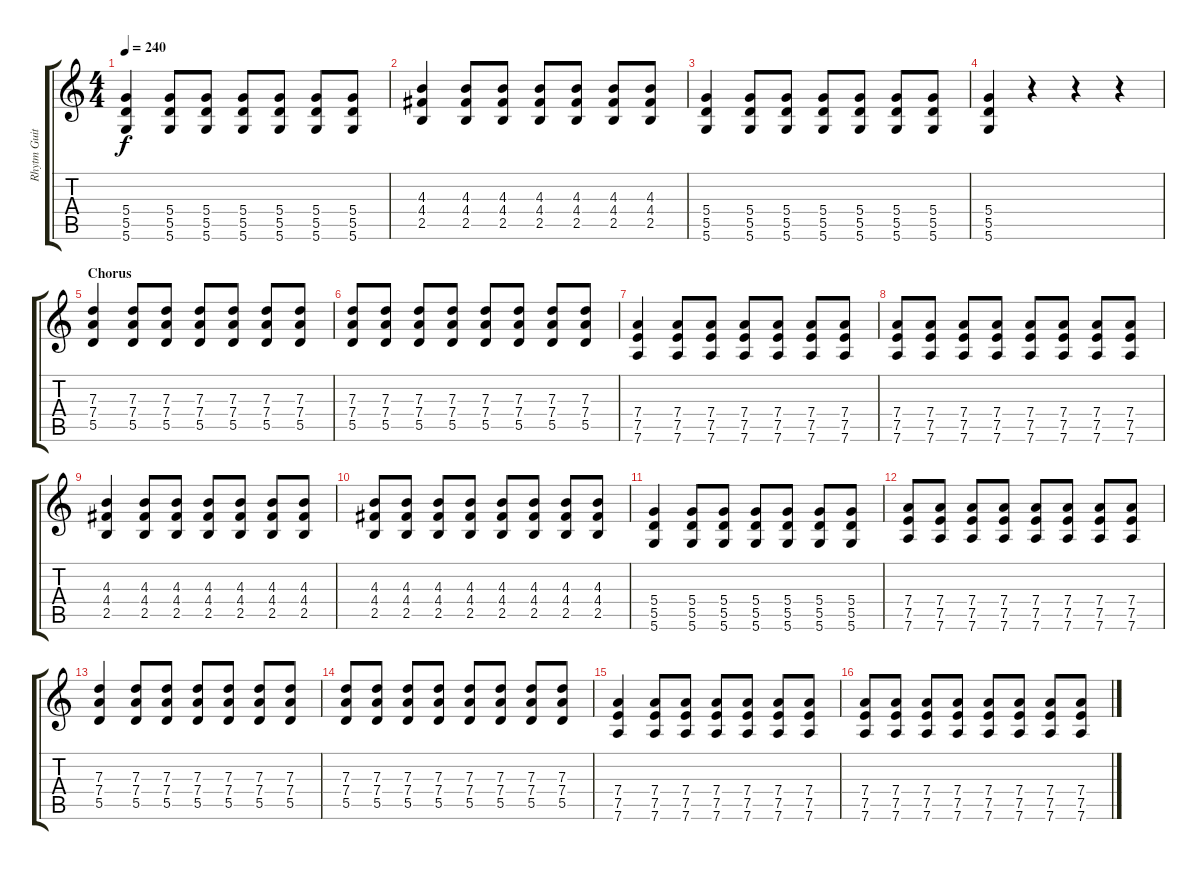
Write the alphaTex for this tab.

\track ("Rhytm Guitar" "Rhytm Guit") {instrument distortionguitar}
\staff {score tabs}
\tuning (E4 B3 G3 D3 A2 D2) {hide}
\ts (4 4)
\tempo 240
\clef g2
\ks c
(5.4 5.5 5.6).4{dy f} (5.4 5.5 5.6).8 (5.4 5.5 5.6).8 (5.4 5.5 5.6).8 (5.4 5.5 5.6).8 (5.4 5.5 5.6).8 (5.4 5.5 5.6).8 |
(4.3 4.4 2.5).4 (4.3 4.4 2.5).8 (4.3 4.4 2.5).8 (4.3 4.4 2.5).8 (4.3 4.4 2.5).8 (4.3 4.4 2.5).8 (4.3 4.4 2.5).8 |
(5.4 5.5 5.6).4 (5.4 5.5 5.6).8 (5.4 5.5 5.6).8 (5.4 5.5 5.6).8 (5.4 5.5 5.6).8 (5.4 5.5 5.6).8 (5.4 5.5 5.6).8 |
(5.4 5.5 5.6).4 r.4 r.4 r.4 |
\section ("" "Chorus")
(7.3 7.4 5.5).4 (7.3 7.4 5.5).8 (7.3 7.4 5.5).8 (7.3 7.4 5.5).8 (7.3 7.4 5.5).8 (7.3 7.4 5.5).8 (7.3 7.4 5.5).8 |
(7.3 7.4 5.5).8 (7.3 7.4 5.5).8 (7.3 7.4 5.5).8 (7.3 7.4 5.5).8 (7.3 7.4 5.5).8 (7.3 7.4 5.5).8 (7.3 7.4 5.5).8 (7.3 7.4 5.5).8 |
(7.4 7.5 7.6).4 (7.4 7.5 7.6).8 (7.4 7.5 7.6).8 (7.4 7.5 7.6).8 (7.4 7.5 7.6).8 (7.4 7.5 7.6).8 (7.4 7.5 7.6).8 |
(7.4 7.5 7.6).8 (7.4 7.5 7.6).8 (7.4 7.5 7.6).8 (7.4 7.5 7.6).8 (7.4 7.5 7.6).8 (7.4 7.5 7.6).8 (7.4 7.5 7.6).8 (7.4 7.5 7.6).8 |
(4.3 4.4 2.5).4 (4.3 4.4 2.5).8 (4.3 4.4 2.5).8 (4.3 4.4 2.5).8 (4.3 4.4 2.5).8 (4.3 4.4 2.5).8 (4.3 4.4 2.5).8 |
(4.3 4.4 2.5).8 (4.3 4.4 2.5).8 (4.3 4.4 2.5).8 (4.3 4.4 2.5).8 (4.3 4.4 2.5).8 (4.3 4.4 2.5).8 (4.3 4.4 2.5).8 (4.3 4.4 2.5).8 |
(5.4 5.5 5.6).4 (5.4 5.5 5.6).8 (5.4 5.5 5.6).8 (5.4 5.5 5.6).8 (5.4 5.5 5.6).8 (5.4 5.5 5.6).8 (5.4 5.5 5.6).8 |
(7.4 7.5 7.6).8 (7.4 7.5 7.6).8 (7.4 7.5 7.6).8 (7.4 7.5 7.6).8 (7.4 7.5 7.6).8 (7.4 7.5 7.6).8 (7.4 7.5 7.6).8 (7.4 7.5 7.6).8 |
(7.3 7.4 5.5).4 (7.3 7.4 5.5).8 (7.3 7.4 5.5).8 (7.3 7.4 5.5).8 (7.3 7.4 5.5).8 (7.3 7.4 5.5).8 (7.3 7.4 5.5).8 |
(7.3 7.4 5.5).8 (7.3 7.4 5.5).8 (7.3 7.4 5.5).8 (7.3 7.4 5.5).8 (7.3 7.4 5.5).8 (7.3 7.4 5.5).8 (7.3 7.4 5.5).8 (7.3 7.4 5.5).8 |
(7.4 7.5 7.6).4 (7.4 7.5 7.6).8 (7.4 7.5 7.6).8 (7.4 7.5 7.6).8 (7.4 7.5 7.6).8 (7.4 7.5 7.6).8 (7.4 7.5 7.6).8 |
(7.4 7.5 7.6).8 (7.4 7.5 7.6).8 (7.4 7.5 7.6).8 (7.4 7.5 7.6).8 (7.4 7.5 7.6).8 (7.4 7.5 7.6).8 (7.4 7.5 7.6).8 (7.4 7.5 7.6).8
